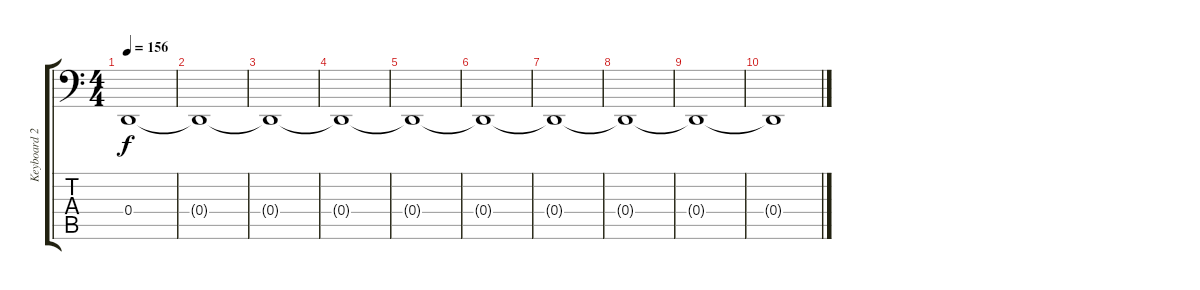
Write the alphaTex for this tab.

\track ("Keyboard 2/Tuomas" "Keyboard 2") {instrument stringensemble2}
\staff {score tabs}
\tuning (E3 B2 G2 D2 A1 E1) {hide}
\ts (4 4)
\tempo 156
\clef f4
\ks c
0.4{t}.1{dy f} |
0.4{t}.1 |
0.4{t}.1 |
0.4{t}.1 |
0.4{t}.1 |
0.4{t}.1 |
0.4{t}.1 |
0.4{t}.1 |
0.4{t}.1 |
0.4{t}.1
